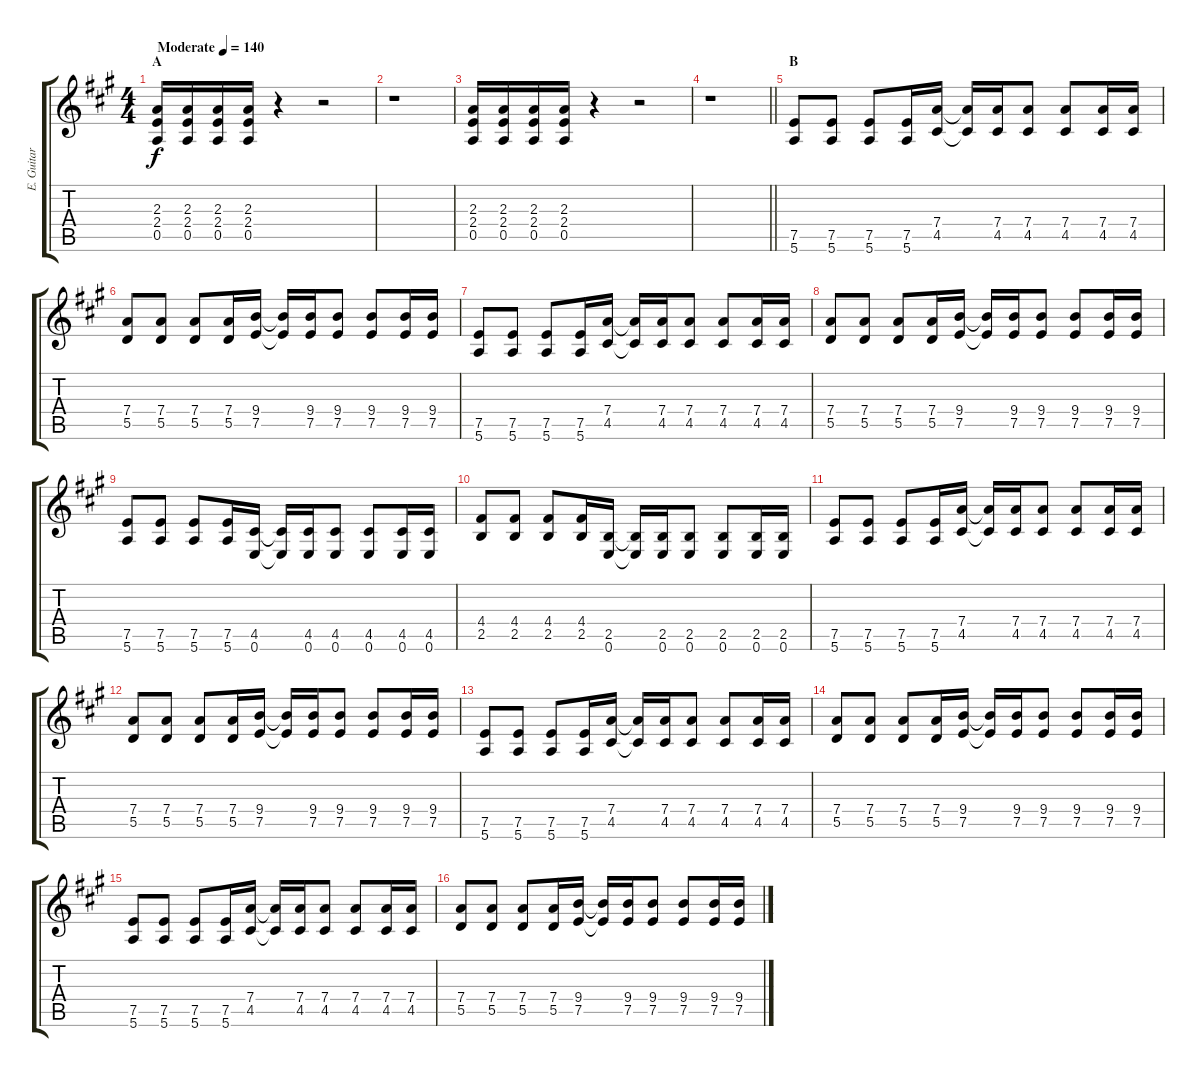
\track ("E. Guitar II" "E. Guitar ") {instrument overdrivenguitar}
\staff {score tabs}
\tuning (E4 B3 G3 D3 A2 E2) {hide}
\ts (4 4)
\section ("" "A")
\tempo (140 "Moderate")
\clef g2
\ks a
(2.3 2.4 0.5).16{dy f instrument overdrivenguitar} (2.3 2.4 0.5).16 (2.3 2.4 0.5).16 (2.3 2.4 0.5).16 r.4 r.2 |
r.1 |
(2.3 2.4 0.5).16 (2.3 2.4 0.5).16 (2.3 2.4 0.5).16 (2.3 2.4 0.5).16 r.4 r.2 |
\barLineRight lightlight
r.1 |
\section ("" "B")
(7.5 5.6).8 (7.5 5.6).8 (7.5 5.6).8 (7.5 5.6).16 (7.4 4.5).16 (7.4{t} 4.5{t}).16 (7.4 4.5).16 (7.4 4.5).8 (7.4 4.5).8 (7.4 4.5).16 (7.4 4.5).16 |
(7.4 5.5).8 (7.4 5.5).8 (7.4 5.5).8 (7.4 5.5).16 (9.4 7.5).16 (9.4{t} 7.5{t}).16 (9.4 7.5).16 (9.4 7.5).8 (9.4 7.5).8 (9.4 7.5).16 (9.4 7.5).16 |
(7.5 5.6).8 (7.5 5.6).8 (7.5 5.6).8 (7.5 5.6).16 (7.4 4.5).16 (7.4{t} 4.5{t}).16 (7.4 4.5).16 (7.4 4.5).8 (7.4 4.5).8 (7.4 4.5).16 (7.4 4.5).16 |
(7.4 5.5).8 (7.4 5.5).8 (7.4 5.5).8 (7.4 5.5).16 (9.4 7.5).16 (9.4{t} 7.5{t}).16 (9.4 7.5).16 (9.4 7.5).8 (9.4 7.5).8 (9.4 7.5).16 (9.4 7.5).16 |
(7.5 5.6).8 (7.5 5.6).8 (7.5 5.6).8 (7.5 5.6).16 (4.5 0.6).16 (4.5{t} 0.6{t}).16 (4.5 0.6).16 (4.5 0.6).8 (4.5 0.6).8 (4.5 0.6).16 (4.5 0.6).16 |
(4.4 2.5).8 (4.4 2.5).8 (4.4 2.5).8 (4.4 2.5).16 (2.5 0.6).16 (2.5{t} 0.6{t}).16 (2.5 0.6).16 (2.5 0.6).8 (2.5 0.6).8 (2.5 0.6).16 (2.5 0.6).16 |
(7.5 5.6).8 (7.5 5.6).8 (7.5 5.6).8 (7.5 5.6).16 (7.4 4.5).16 (7.4{t} 4.5{t}).16 (7.4 4.5).16 (7.4 4.5).8 (7.4 4.5).8 (7.4 4.5).16 (7.4 4.5).16 |
(7.4 5.5).8 (7.4 5.5).8 (7.4 5.5).8 (7.4 5.5).16 (9.4 7.5).16 (9.4{t} 7.5{t}).16 (9.4 7.5).16 (9.4 7.5).8 (9.4 7.5).8 (9.4 7.5).16 (9.4 7.5).16 |
(7.5 5.6).8 (7.5 5.6).8 (7.5 5.6).8 (7.5 5.6).16 (7.4 4.5).16 (7.4{t} 4.5{t}).16 (7.4 4.5).16 (7.4 4.5).8 (7.4 4.5).8 (7.4 4.5).16 (7.4 4.5).16 |
(7.4 5.5).8 (7.4 5.5).8 (7.4 5.5).8 (7.4 5.5).16 (9.4 7.5).16 (9.4{t} 7.5{t}).16 (9.4 7.5).16 (9.4 7.5).8 (9.4 7.5).8 (9.4 7.5).16 (9.4 7.5).16 |
(7.5 5.6).8 (7.5 5.6).8 (7.5 5.6).8 (7.5 5.6).16 (7.4 4.5).16 (7.4{t} 4.5{t}).16 (7.4 4.5).16 (7.4 4.5).8 (7.4 4.5).8 (7.4 4.5).16 (7.4 4.5).16 |
(7.4 5.5).8 (7.4 5.5).8 (7.4 5.5).8 (7.4 5.5).16 (9.4 7.5).16 (9.4{t} 7.5{t}).16 (9.4 7.5).16 (9.4 7.5).8 (9.4 7.5).8 (9.4 7.5).16 (9.4 7.5).16
